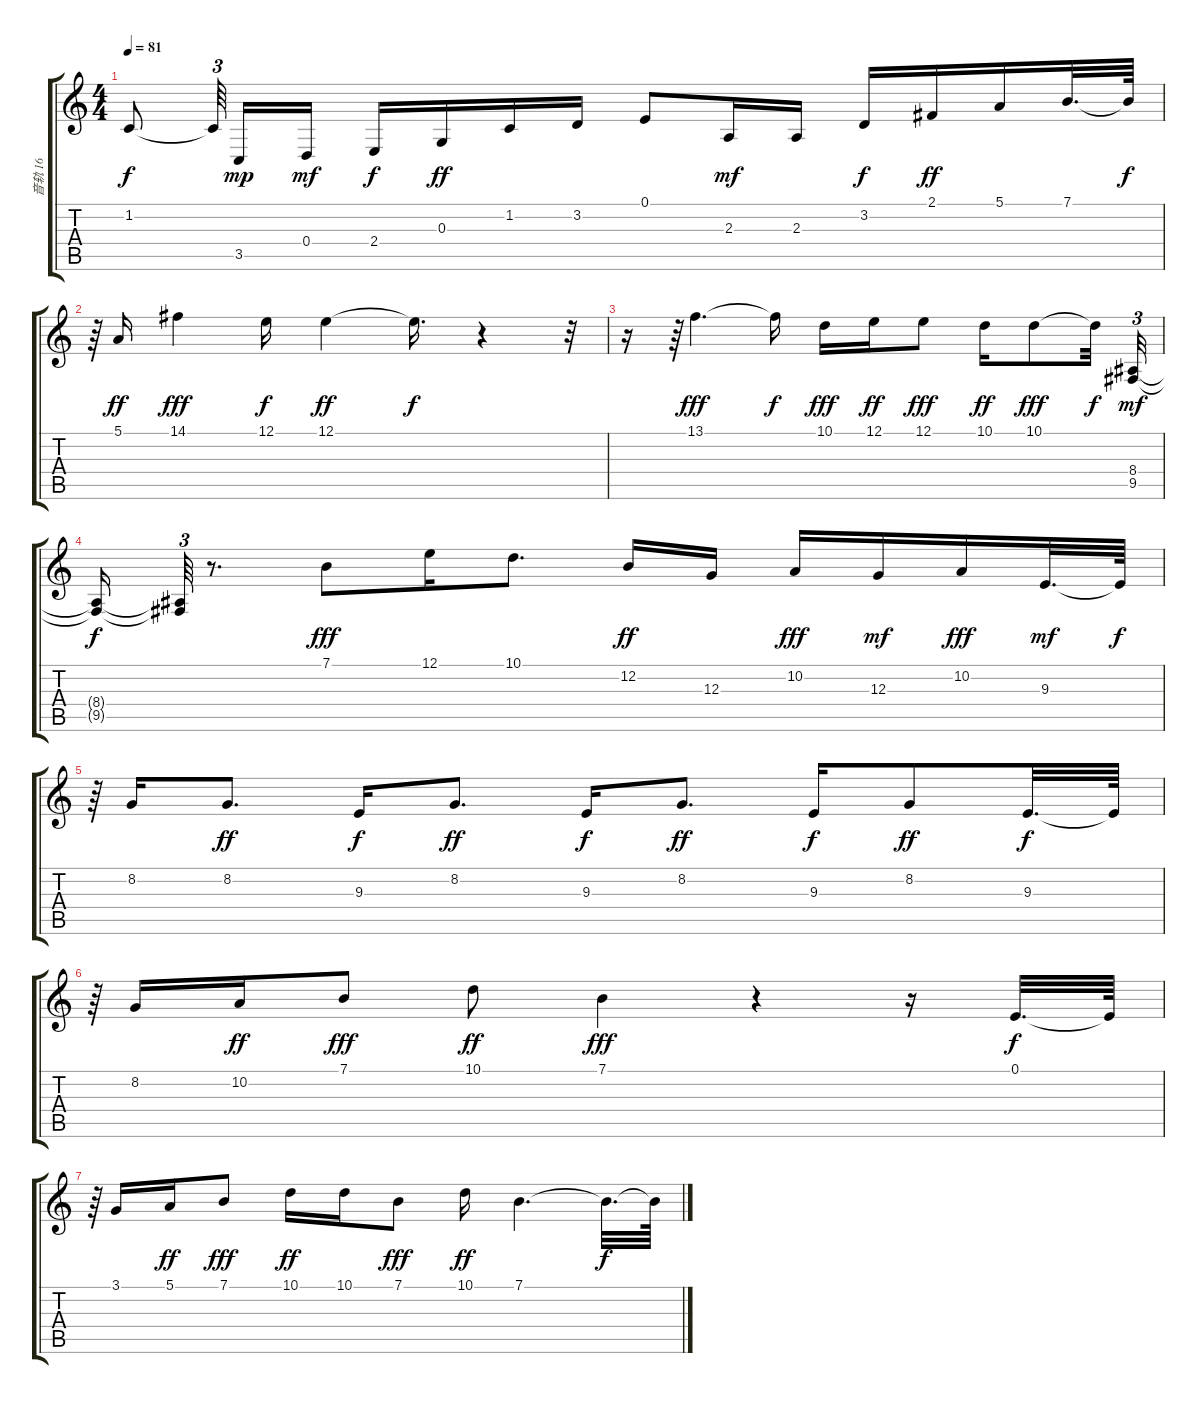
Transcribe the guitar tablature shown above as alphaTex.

\track ("音轨 16" "音轨 16") {instrument fx5brightness}
\staff {score tabs}
\tuning (E4 B3 G3 D3 A2 E2) {hide}
\ts (4 4)
\tempo 81
\clef g2
\ks c
1.2{t}.8{dy f} 1.2{t}.64{tu (3 2) beam splitsecondary} 3.5.16{dy mp} 0.4.16{dy mf} 2.4.16{dy f} 0.3.16{dy ff} 1.2.16 3.2.16 0.1.8 2.3.16{dy mf} 2.3.16 3.2.16{dy f} 2.1.16{dy ff} 5.1.16 7.1.32{d} 7.1{t}.64{dy f} |
r.64{tu (3 2)} 5.1.16{dy ff} 14.1.4{dy fff} 12.1.16{dy f} 12.1.4{dy ff} 12.1{t}.16{d dy f} r.4 r.32{tu (3 2)} |
r.16 r.64{tu (3 2)} 13.1.4{d dy fff} 13.1{t}.16{dy f} 10.1.16{dy fff} 12.1.16{dy ff} 12.1.8{dy fff} 10.1.16{dy ff} 10.1.8{dy fff} 10.1{t}.32{dy f} (8.4 9.5).32{tu (3 2) dy mf} |
(8.4{t} 9.5{t}).16{dy f} (8.4{t} 9.5{t}).64{tu (3 2)} r.8{d} 7.1.8{dy fff} 12.1.16 10.1.8{d} 12.2.16{dy ff} 12.3.16 10.2.16{dy fff} 12.3.16{dy mf} 10.2.16{dy fff} 9.3.32{d dy mf} 9.3{t}.64{dy f} |
r.64{tu (3 2)} 8.2.16 8.2.8{d dy ff} 9.3.16{dy f} 8.2.8{d dy ff} 9.3.16{dy f} 8.2.8{d dy ff} 9.3.16{dy f} 8.2.8{dy ff} 9.3.32{d dy f} 9.3{t}.64 |
r.64{tu (3 2)} 8.2.16 10.2.16{dy ff} 7.1.8{dy fff} 10.1.8{dy ff} 7.1.4{dy fff} r.4 r.16 0.1.32{d dy f} 0.1{t}.64 |
r.64{tu (3 2)} 3.1.16 5.1.16{dy ff} 7.1.8{dy fff} 10.1.16{dy ff} 10.1.16 7.1.8{dy fff} 10.1.16{dy ff} 7.1.4{d} 7.1{t}.32{d dy f} 7.1{t}.64
